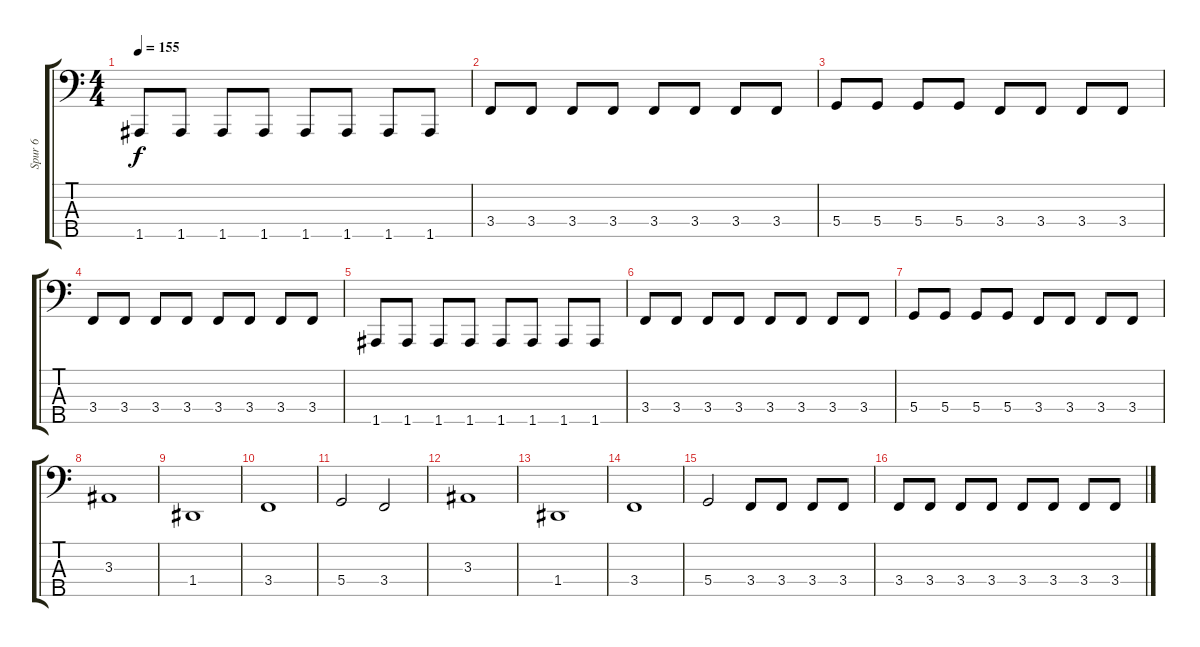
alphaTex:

\track ("Spur 6" "Spur 6") {instrument electricbasspick}
\staff {score tabs}
\tuning (F2 C2 G1 D1 A0) {hide}
\ts (4 4)
\tempo 155
\clef f4
\ks c
1.5.8{dy f} 1.5.8 1.5.8 1.5.8 1.5.8 1.5.8 1.5.8 1.5.8 |
3.4.8 3.4.8 3.4.8 3.4.8 3.4.8 3.4.8 3.4.8 3.4.8 |
5.4.8 5.4.8 5.4.8 5.4.8 3.4.8 3.4.8 3.4.8 3.4.8 |
3.4.8 3.4.8 3.4.8 3.4.8 3.4.8 3.4.8 3.4.8 3.4.8 |
1.5.8 1.5.8 1.5.8 1.5.8 1.5.8 1.5.8 1.5.8 1.5.8 |
3.4.8 3.4.8 3.4.8 3.4.8 3.4.8 3.4.8 3.4.8 3.4.8 |
5.4.8 5.4.8 5.4.8 5.4.8 3.4.8 3.4.8 3.4.8 3.4.8 |
3.3.1 |
1.4.1 |
3.4.1 |
5.4.2 3.4.2 |
3.3.1 |
1.4.1 |
3.4.1 |
5.4.2 3.4.8 3.4.8 3.4.8 3.4.8 |
3.4.8 3.4.8 3.4.8 3.4.8 3.4.8 3.4.8 3.4.8 3.4.8
